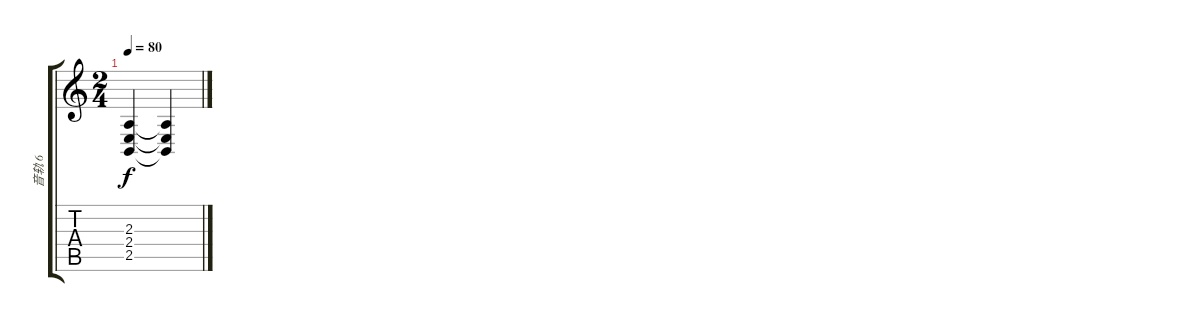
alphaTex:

\track ("音轨 6" "音轨 6") {instrument trombone}
\staff {score tabs}
\tuning (E4 B3 G3 D3 A2 E2) {hide}
\ts (2 4)
\tempo 80
\clef g2
\ks c
(2.3{t} 2.4{t} 2.5{t}).4{dy f} (2.3{t} 2.4{t} 2.5{t}).4
